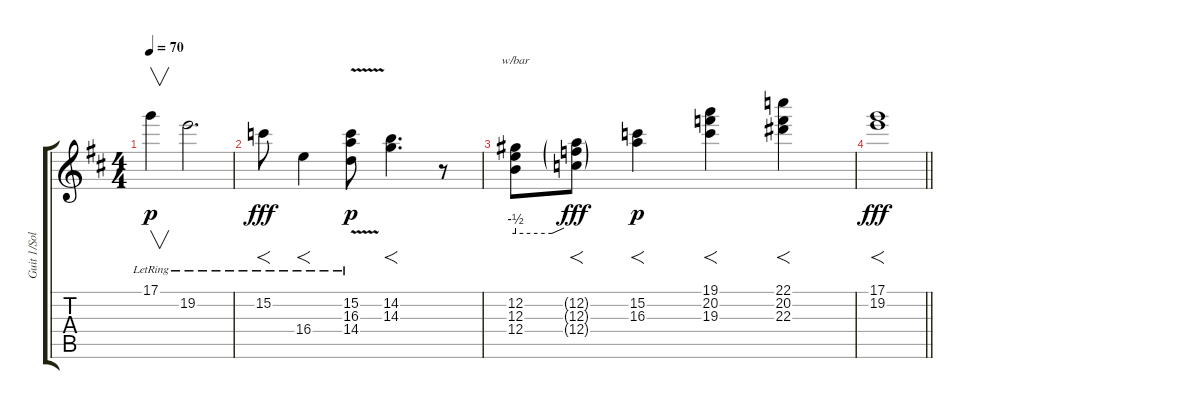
\track ("Guit 1/Solo (D tuning)" "Guit 1/Sol") {instrument acousticguitarsteel}
\staff {score tabs}
\tuning (D4 A3 F3 C3 G2 D2) {hide}
\ts (4 4)
\tempo 70
\clef g2
\ks bminor
17.1{lr}.4{v dy p} 19.2{lr}.2{d} |
15.2{lr}.8{f dy fff} 16.4{lr}.4{f} (15.2{v lr} 16.3{v lr} 14.4{v lr}).8{dy p} (14.2 14.3).4{f d} r.8 |
(12.2 12.3 12.4).8{tbe (custom default 0 -2 45 -2 60 0)} (12.2{g} 12.3{g} 12.4{g}).8{f dy fff} (15.2 16.3).4{f dy p} (19.1 20.2 19.3).4{f} (22.1 20.2 22.3).4{f} |
\barLineRight lightlight
(17.1 19.2).1{f dy fff}
